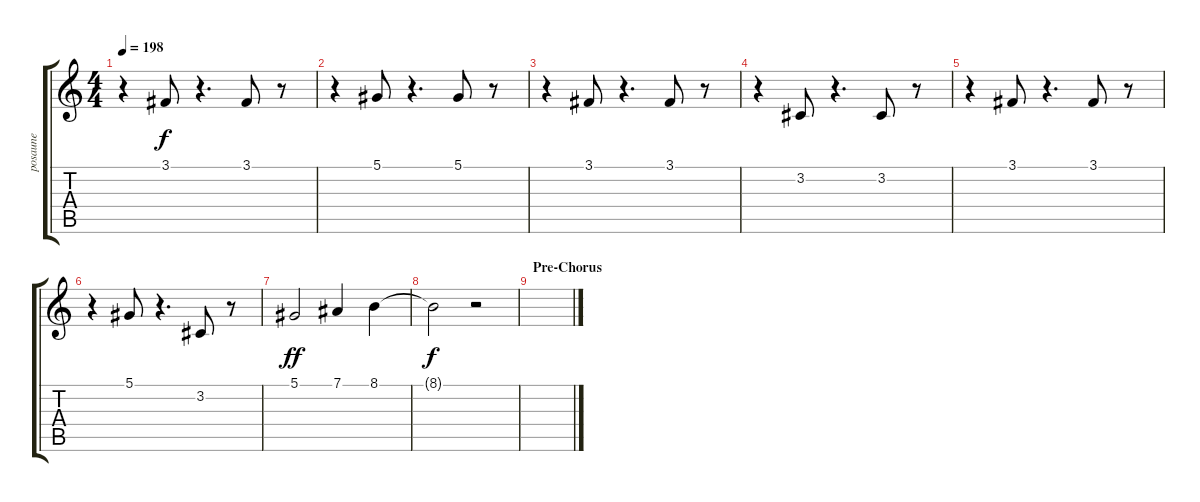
\track ("posaune" "posaune") {instrument trombone}
\staff {score tabs}
\tuning (Eb4 Bb3 Gb3 Db3 Ab2 Eb2) {hide}
\ts (4 4)
\tempo 198
\clef g2
\ks c
r.4{dy f} 3.1.8 r.4{d} 3.1.8 r.8 |
r.4 5.1.8 r.4{d} 5.1.8 r.8 |
r.4 3.1.8 r.4{d} 3.1.8 r.8 |
r.4 3.2.8 r.4{d} 3.2.8 r.8 |
r.4 3.1.8 r.4{d} 3.1.8 r.8 |
r.4 5.1.8 r.4{d} 3.2.8 r.8 |
5.1.2{dy ff} 7.1.4 8.1.4 |
8.1{t}.2{dy f} r.2 |
\section ("" "Pre-Chorus")
